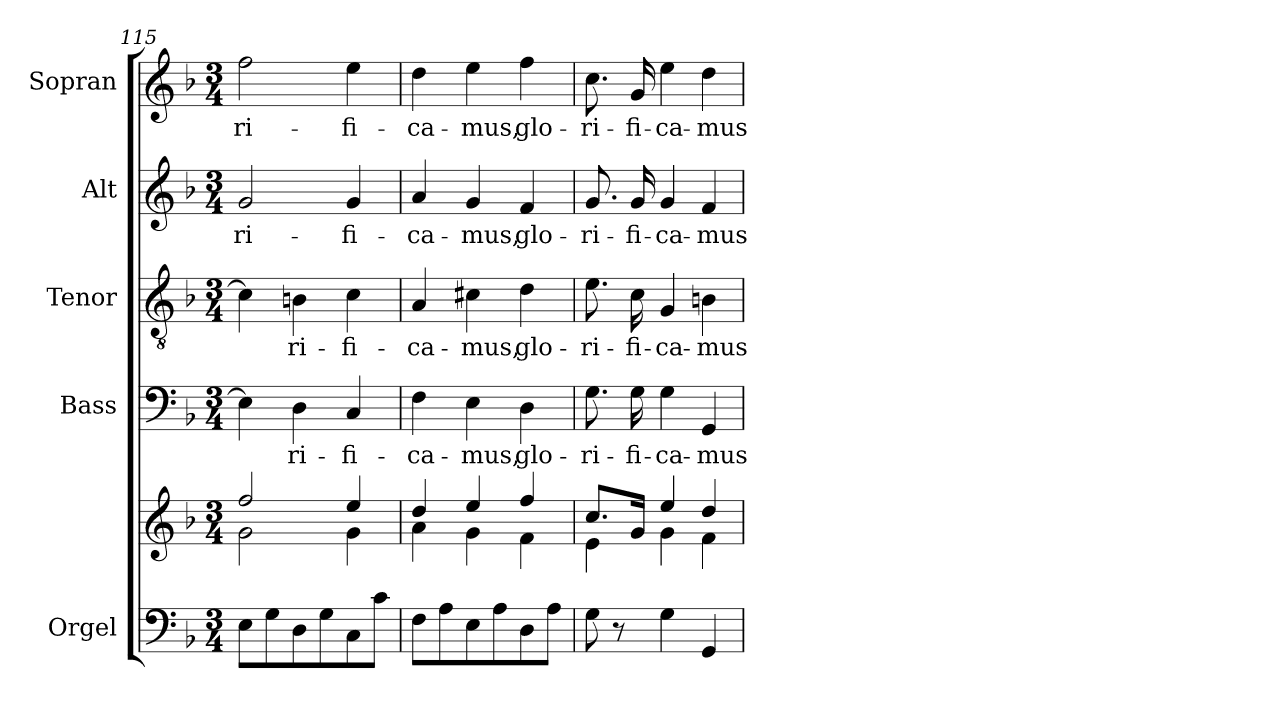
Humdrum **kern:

**kern	**kern	**kern	**text	**kern	**text	**kern	**text	**kern	**text
*part5	*part5	*part4	*part4	*part3	*part3	*part2	*part2	*part1	*part1
*staff6	*staff5	*staff4	*staff4	*staff3	*staff3	*staff2	*staff2	*staff1	*staff1
*I"Orgel	*	*I"Bass	*	*I"Tenor	*	*I"Alt	*	*I"Sopran	*
*I'Org.	*	*I'B.	*	*I'T.	*	*I'A.	*	*I'S.	*
*clefF4	*clefG2	*clefF4	*	*clefGv2	*	*clefG2	*	*clefG2	*
*k[b-]	*k[b-]	*k[b-]	*	*k[b-]	*	*k[b-]	*	*k[b-]	*
*F:	*F:	*F:	*	*F:	*	*F:	*	*F:	*
*M3/4	*M3/4	*M3/4	*	*M3/4	*	*M3/4	*	*M3/4	*
=115	=115	=115	=115	=115	=115	=115	=115	=115	=115
*	*^	*	*	*	*	*	*	*	*
!	!	!	!	!	!	!	!	!LO:LY:b	!	!LO:LY:b
8E\L	2ff/	2g\	4E\]	.	4c\]	.	2g/	-ri-	2ff\	-ri-
8G\	.	.	.	.	.	.	.	.	.	.
!	!	!	!	!LO:LY:b	!	!LO:LY:b	!	!	!	!
8D\	.	.	4D\	-ri-	4Bn\	-ri-	.	.	.	.
8G\	.	.	.	.	.	.	.	.	.	.
!	!	!	!	!LO:LY:b	!	!LO:LY:b	!	!LO:LY:b	!	!LO:LY:b
8C\	4ee/	4g\	4C/	-fi-	4c\	-fi-	4g/	-fi-	4ee\	-fi-
8c\J	.	.	.	.	.	.	.	.	.	.
=116	=116	=116	=116	=116	=116	=116	=116	=116	=116	=116
!	!	!	!	!LO:LY:b	!	!LO:LY:b	!	!LO:LY:b	!	!LO:LY:b
8F\L	4dd/	4a\	4F\	-ca-	4A/	-ca-	4a/	-ca-	4dd\	-ca-
8A\	.	.	.	.	.	.	.	.	.	.
!	!	!	!	!LO:LY:b	!	!LO:LY:b	!	!LO:LY:b	!	!LO:LY:b
8E\	4ee/	4g\	4E\	-mus,	4c#X\	-mus,	4g/	-mus,	4ee\	-mus,
8A\	.	.	.	.	.	.	.	.	.	.
!	!	!	!	!LO:LY:b	!	!LO:LY:b	!	!LO:LY:b	!	!LO:LY:b
8D\	4ff/	4f\	4D\	glo-	4d\	glo-	4f/	glo-	4ff\	glo-
8A\J	.	.	.	.	.	.	.	.	.	.
=117	=117	=117	=117	=117	=117	=117	=117	=117	=117	=117
!	!	!	!	!LO:LY:b	!	!LO:LY:b	!	!LO:LY:b	!	!LO:LY:b
8G\	8.cc/L	4e\	8.G\	-ri-	8.e\	-ri-	8.g/	-ri-	8.cc\	-ri-
8r	.	.	.	.	.	.	.	.	.	.
!	!	!	!	!LO:LY:b	!	!LO:LY:b	!	!LO:LY:b	!	!LO:LY:b
.	16g/Jk	.	16G\	-fi-	16c\	-fi-	16g/	-fi-	16g/	-fi-
!	!	!	!	!LO:LY:b	!	!LO:LY:b	!	!LO:LY:b	!	!LO:LY:b
4G\	4ee/	4g\	4G\	-ca-	4G/	-ca-	4g/	-ca-	4ee\	-ca-
!	!	!	!	!LO:LY:b	!	!LO:LY:b	!	!LO:LY:b	!	!LO:LY:b
4GG/	4dd/	4f\	4GG/	-mus	4Bn\	-mus	4f/	-mus	4dd\	-mus
*	*v	*v	*	*	*	*	*	*	*	*
=	=	=	=	=	=	=	=	=	=
*-	*-	*-	*-	*-	*-	*-	*-	*-	*-
